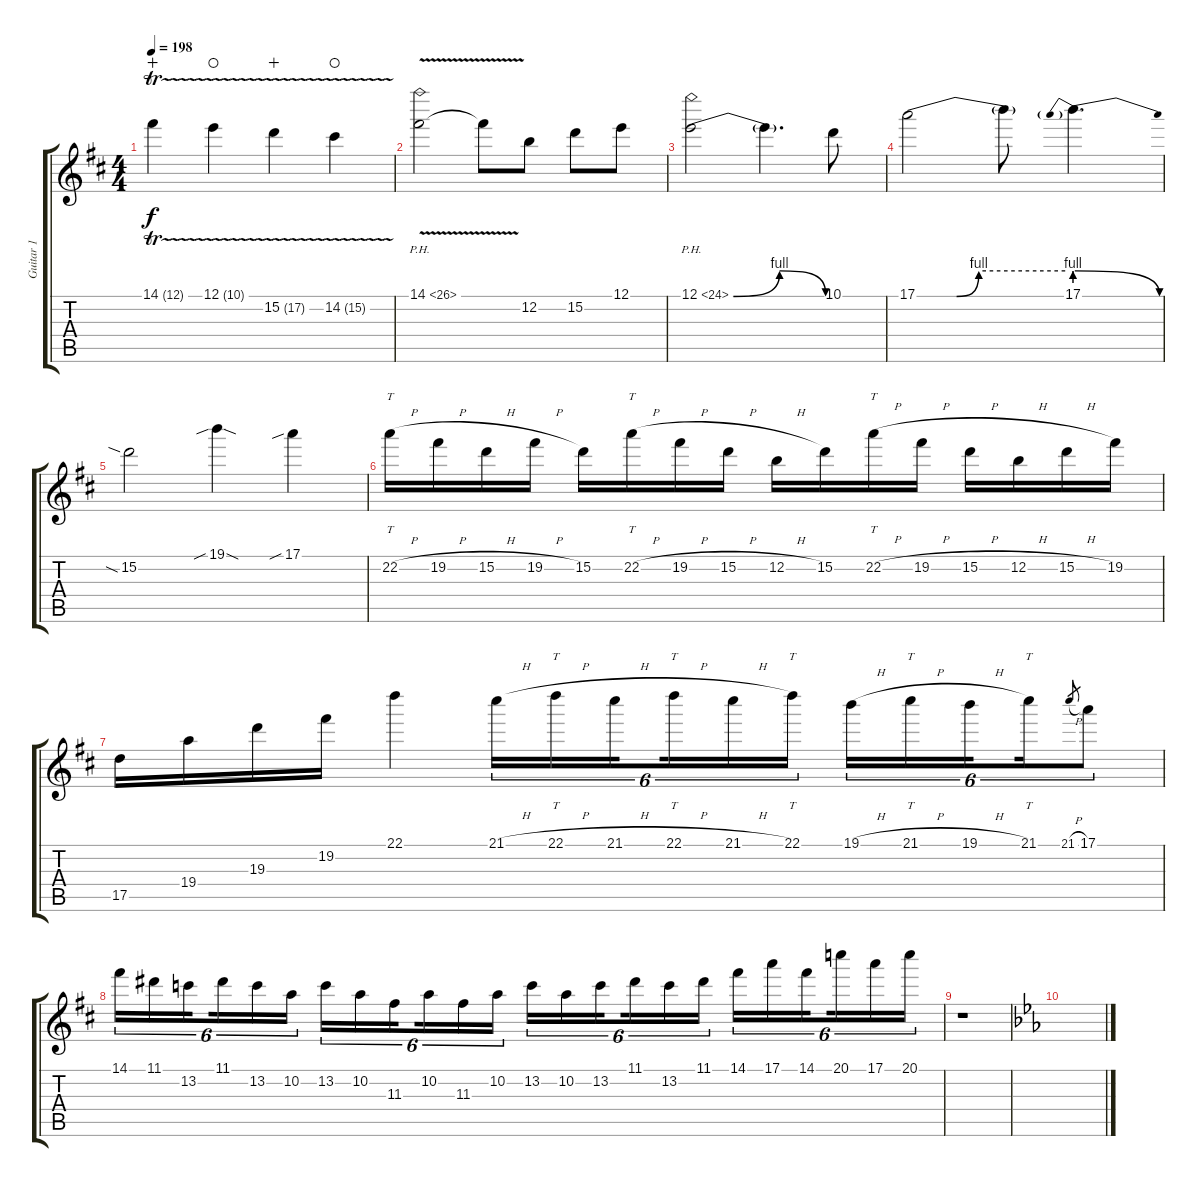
\track ("Guitar 1" "Guitar 1") {instrument distortionguitar}
\staff {score tabs}
\tuning (E4 B3 G3 D3 A2 E2) {hide}
\ts (4 4)
\tempo 198
\clef g2
\ks bminor
14.1{tr (12 64)}.4{dy f wahc} 12.1{tr (10 64)}.4{waho} 15.2{tr (17 64)}.4{wahc} 14.2{tr (15 64)}.4{waho} |
14.1{ph 12 v}.2 14.1{t}.8 12.2.8 15.2.8 12.1.8 |
12.1{be (bendrelease 0 0 15 4 51 4 60 0) ph 12}.2 12.1{t}.4{d} 10.1.8 |
17.1{be (custom 0 0 16 0 25 4 60 4)}.2 17.1{t}.8 17.1{be (prebendrelease 0 4 60 0)}.4{d} |
15.2{sia}.2 19.1{sib sod}.4 17.1{sib}.4 |
22.2{h}.16{tt} 19.2{h}.16 15.2{h}.16 19.2{h}.16 15.2.16 22.2{h}.16{tt} 19.2{h}.16 15.2{h}.16 12.2{h}.16 15.2.16 22.2{h}.16{tt} 19.2{h}.16 15.2{h}.16 12.2{h}.16 15.2{h}.16 19.2.16 |
17.5.16 19.4.16 19.3.16 19.2.16 22.1.4 21.1{h}.16{tu (6 4)} 22.1{h}.16{tt tu (6 4)} 21.1{h}.16{tu (6 4) beam splitsecondary} 22.1{h}.16{tt tu (6 4)} 21.1{h}.16{tu (6 4)} 22.1.16{tt tu (6 4)} 19.1{h}.16{tu (6 4)} 21.1{h}.16{tt tu (6 4)} 19.1{h}.16{tu (6 4) beam splitsecondary} 21.1.16{tt tu (6 4)} 21.1{h}.8{gr} 17.1.8{tu (6 4)} |
14.1.16{tu (6 4)} 11.1.16{tu (6 4)} 13.2.16{tu (6 4) beam splitsecondary} 11.1.16{tu (6 4)} 13.2.16{tu (6 4)} 10.2.16{tu (6 4)} 13.2.16{tu (6 4)} 10.2.16{tu (6 4)} 11.3.16{tu (6 4) beam splitsecondary} 10.2.16{tu (6 4)} 11.3.16{tu (6 4)} 10.2.16{tu (6 4)} 13.2.16{tu (6 4)} 10.2.16{tu (6 4)} 13.2.16{tu (6 4) beam splitsecondary} 11.1.16{tu (6 4)} 13.2.16{tu (6 4)} 11.1.16{tu (6 4)} 14.1.16{tu (6 4)} 17.1.16{tu (6 4)} 14.1.16{tu (6 4) beam splitsecondary} 20.1.16{tu (6 4)} 17.1.16{tu (6 4)} 20.1.16{tu (6 4)} |
r.1 |
\ks cminor
